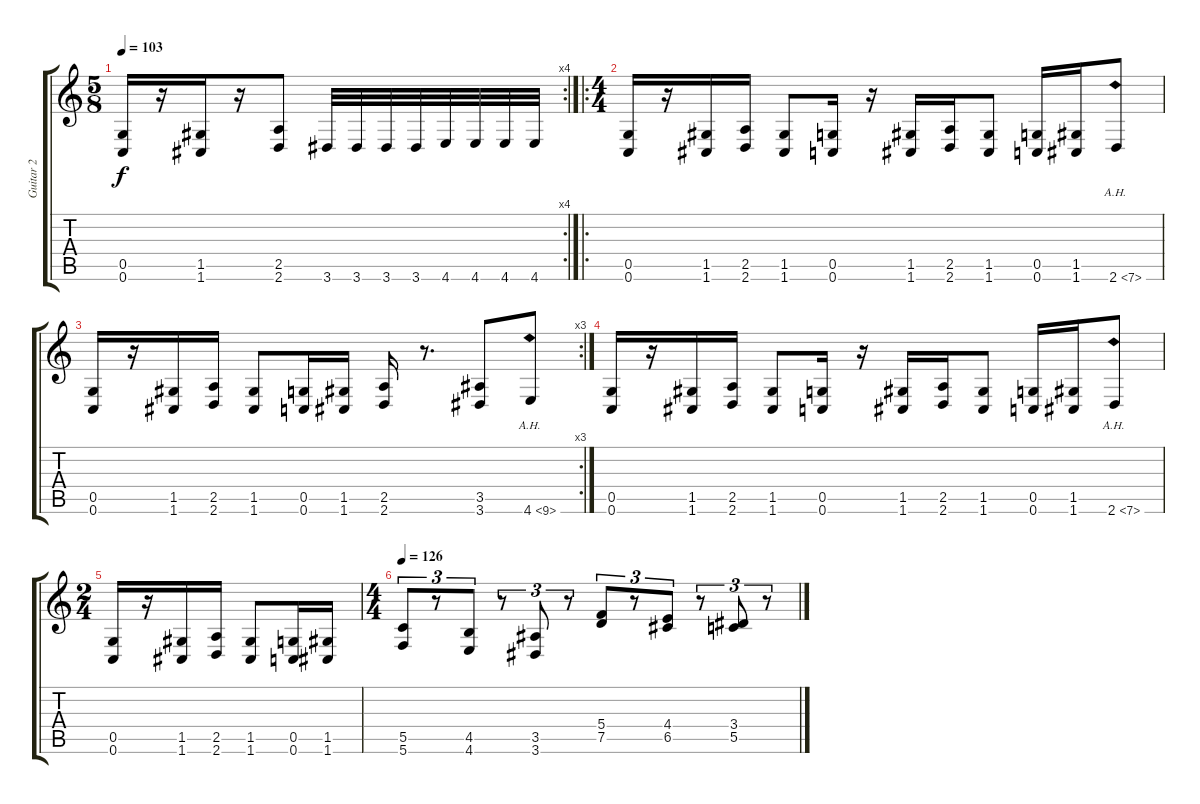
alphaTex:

\track ("Guitar 2" "Guitar 2") {instrument distortionguitar}
\staff {score tabs}
\tuning (D4 A3 F3 C3 G2 C2) {hide}
\rc 4
\ts (5 8)
\tempo 103
\clef g2
\ks c
(0.5 0.6).16{dy f} r.16 (1.5 1.6).16 r.16 (2.5 2.6).8 3.6.32 3.6.32 3.6.32 3.6.32 4.6.32 4.6.32 4.6.32 4.6.32 |
\ro
\ts (4 4)
(0.5 0.6).16 r.16 (1.5 1.6).16 (2.5 2.6).16 (1.5 1.6).8 (0.5 0.6).16 r.16 (1.5 1.6).16 (2.5 2.6).16 (1.5 1.6).8 (0.5 0.6).16 (1.5 1.6).16 2.6{ah 5}.8 |
\rc 3
(0.5 0.6).16 r.16 (1.5 1.6).16 (2.5 2.6).16 (1.5 1.6).8 (0.5 0.6).16 (1.5 1.6).16 (2.5 2.6).16 r.8{d} (3.5 3.6).8 4.6{ah 5}.8 |
(0.5 0.6).16 r.16 (1.5 1.6).16 (2.5 2.6).16 (1.5 1.6).8 (0.5 0.6).16 r.16 (1.5 1.6).16 (2.5 2.6).16 (1.5 1.6).8 (0.5 0.6).16 (1.5 1.6).16 2.6{ah 5}.8 |
\ts (2 4)
(0.5 0.6).16 r.16 (1.5 1.6).16 (2.5 2.6).16 (1.5 1.6).8 (0.5 0.6).16 (1.5 1.6).16 |
\ts (4 4)
\tempo 126
(5.5 5.6).8{tu (3 2)} r.8{tu (3 2)} (4.5 4.6).8{tu (3 2)} r.8{tu (3 2)} (3.5 3.6).8{tu (3 2)} r.8{tu (3 2)} (5.4 7.5).8{tu (3 2)} r.8{tu (3 2)} (4.4 6.5).8{tu (3 2)} r.8{tu (3 2)} (3.4 5.5).8{tu (3 2)} r.8{tu (3 2)}
